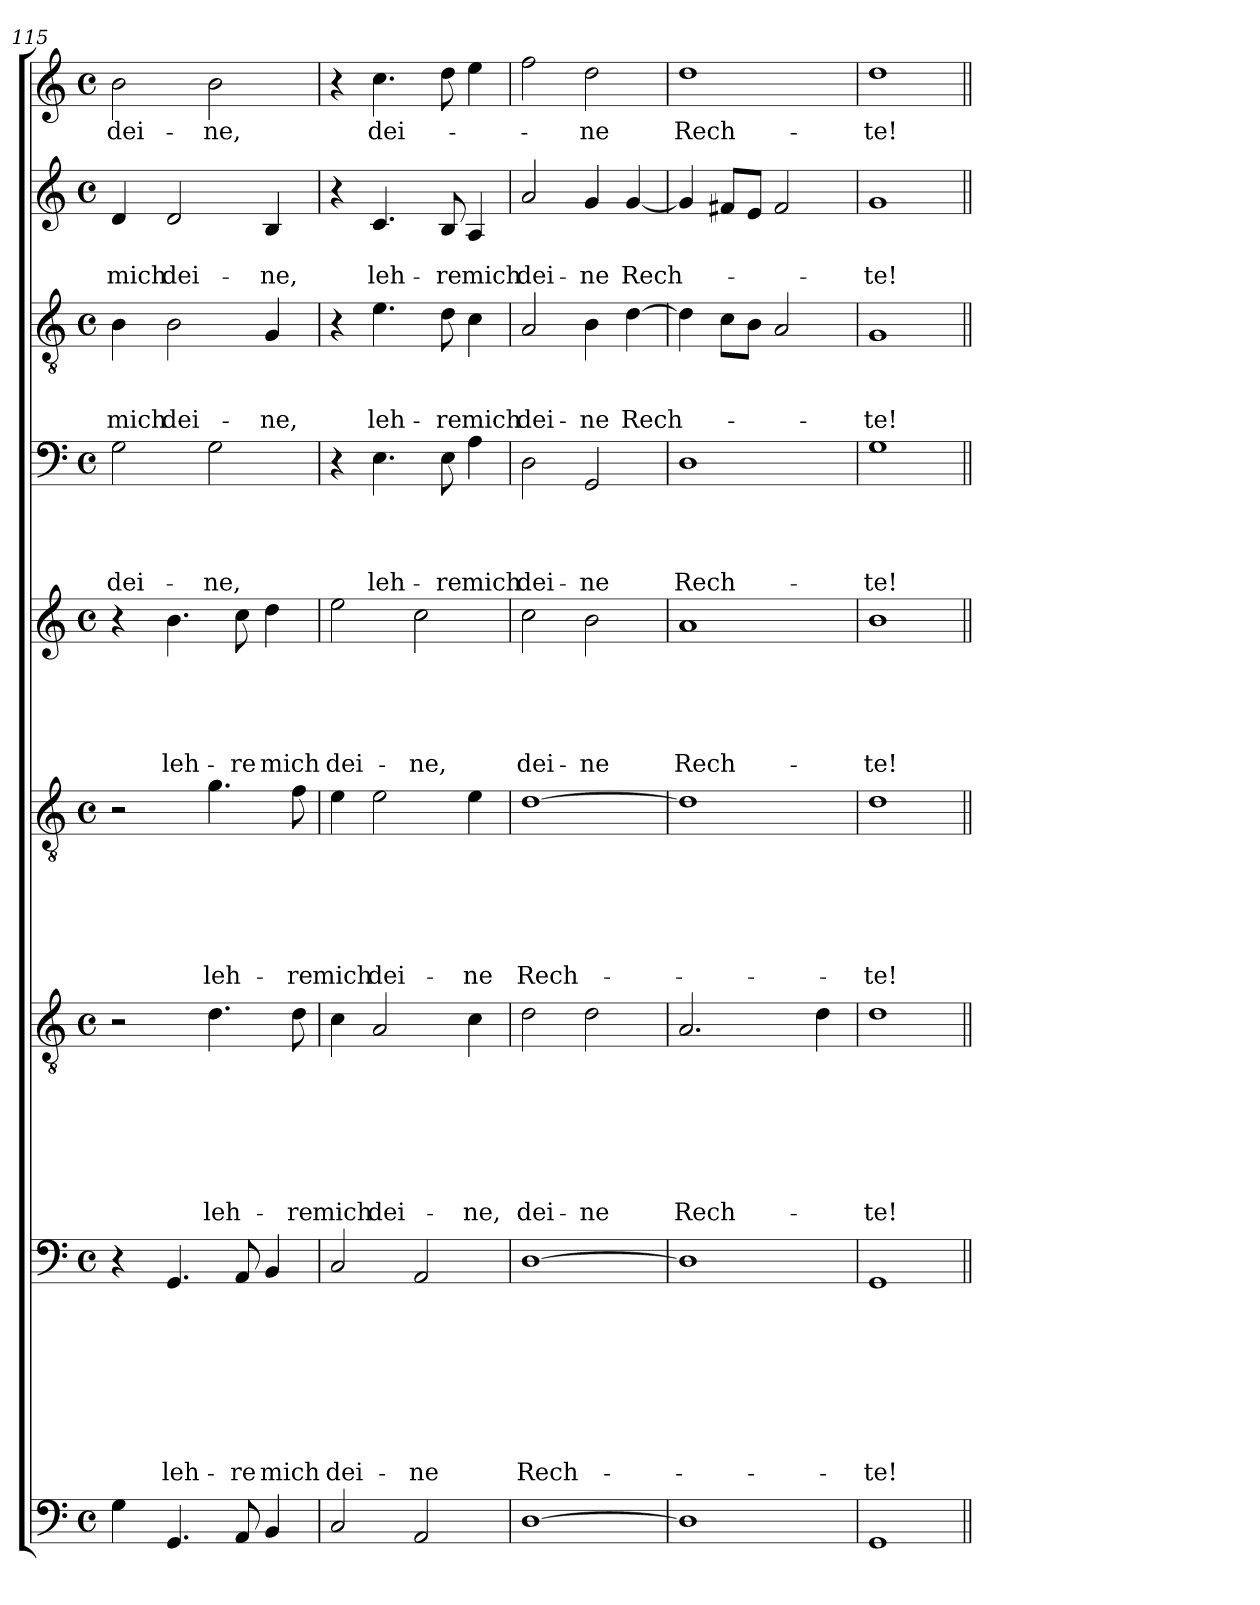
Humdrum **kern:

**kern	**kern	**text	**text	**text	**text	**text	**text	**text	**text	**kern	**text	**text	**text	**text	**text	**text	**text	**kern	**text	**text	**text	**text	**text	**text	**kern	**text	**text	**text	**text	**text	**kern	**text	**text	**text	**text	**kern	**text	**text	**text	**kern	**text	**text	**kern	**text
*part9	*part8	*part8	*part8	*part8	*part8	*part8	*part8	*part8	*part8	*part7	*part7	*part7	*part7	*part7	*part7	*part7	*part7	*part6	*part6	*part6	*part6	*part6	*part6	*part6	*part5	*part5	*part5	*part5	*part5	*part5	*part4	*part4	*part4	*part4	*part4	*part3	*part3	*part3	*part3	*part2	*part2	*part2	*part1	*part1
*staff9	*staff8	*staff8	*staff8	*staff8	*staff8	*staff8	*staff8	*staff8	*staff8	*staff7	*staff7	*staff7	*staff7	*staff7	*staff7	*staff7	*staff7	*staff6	*staff6	*staff6	*staff6	*staff6	*staff6	*staff6	*staff5	*staff5	*staff5	*staff5	*staff5	*staff5	*staff4	*staff4	*staff4	*staff4	*staff4	*staff3	*staff3	*staff3	*staff3	*staff2	*staff2	*staff2	*staff1	*staff1
*clefF4	*clefF4	*	*	*	*	*	*	*	*	*clefGv2	*	*	*	*	*	*	*	*clefGv2	*	*	*	*	*	*	*clefG2	*	*	*	*	*	*clefF4	*	*	*	*	*clefGv2	*	*	*	*clefG2	*	*	*clefG2	*
*k[]	*k[]	*	*	*	*	*	*	*	*	*k[]	*	*	*	*	*	*	*	*k[]	*	*	*	*	*	*	*k[]	*	*	*	*	*	*k[]	*	*	*	*	*k[]	*	*	*	*k[]	*	*	*k[]	*
*C:	*C:	*	*	*	*	*	*	*	*	*C:	*	*	*	*	*	*	*	*C:	*	*	*	*	*	*	*C:	*	*	*	*	*	*C:	*	*	*	*	*C:	*	*	*	*C:	*	*	*C:	*
*M4/4	*M4/4	*	*	*	*	*	*	*	*	*M4/4	*	*	*	*	*	*	*	*M4/4	*	*	*	*	*	*	*M4/4	*	*	*	*	*	*M4/4	*	*	*	*	*M4/4	*	*	*	*M4/4	*	*	*M4/4	*
*met(c)	*met(c)	*	*	*	*	*	*	*	*	*met(c)	*	*	*	*	*	*	*	*met(c)	*	*	*	*	*	*	*met(c)	*	*	*	*	*	*met(c)	*	*	*	*	*met(c)	*	*	*	*met(c)	*	*	*met(c)	*
=115	=115	=115	=115	=115	=115	=115	=115	=115	=115	=115	=115	=115	=115	=115	=115	=115	=115	=115	=115	=115	=115	=115	=115	=115	=115	=115	=115	=115	=115	=115	=115	=115	=115	=115	=115	=115	=115	=115	=115	=115	=115	=115	=115	=115
!	!	!	!	!	!	!	!	!	!	!	!	!	!	!	!	!	!	!	!	!	!	!	!	!	!	!	!	!	!	!	!	!	!	!	!LO:LY:b	!	!	!	!LO:LY:b	!	!	!LO:LY:b	!	!LO:LY:b
4G\	4r	.	.	.	.	.	.	.	.	2r	.	.	.	.	.	.	.	2r	.	.	.	.	.	.	4r	.	.	.	.	.	2G\	.	.	.	dei-	4B\	.	.	mich	4d/	.	mich	2b\	dei-
!	!	!	!	!	!	!	!	!	!LO:LY:b	!	!	!	!	!	!	!	!	!	!	!	!	!	!	!	!	!	!	!	!	!LO:LY:b	!	!	!	!	!	!	!	!	!LO:LY:b	!	!	!LO:LY:b	!	!
4.GG/	4.GG/	.	.	.	.	.	.	.	leh-	.	.	.	.	.	.	.	.	.	.	.	.	.	.	.	4.b\	.	.	.	.	leh-	.	.	.	.	.	2B\	.	.	dei-	2d/	.	dei-	.	.
!	!	!	!	!	!	!	!	!	!	!	!	!	!	!	!	!	!LO:LY:b	!	!	!	!	!	!	!LO:LY:b	!	!	!	!	!	!	!	!	!	!	!LO:LY:b	!	!	!	!	!	!	!	!	!LO:LY:b
.	.	.	.	.	.	.	.	.	.	4.d\	.	.	.	.	.	.	leh-	4.g\	.	.	.	.	.	leh-	.	.	.	.	.	.	2G\	.	.	.	-ne,	.	.	.	.	.	.	.	2b\	-ne,
!	!	!	!	!	!	!	!	!	!LO:LY:b	!	!	!	!	!	!	!	!	!	!	!	!	!	!	!	!	!	!	!	!	!LO:LY:b	!	!	!	!	!	!	!	!	!	!	!	!	!	!
8AA/	8AA/	.	.	.	.	.	.	.	-re	.	.	.	.	.	.	.	.	.	.	.	.	.	.	.	8cc\	.	.	.	.	-re	.	.	.	.	.	.	.	.	.	.	.	.	.	.
!	!	!	!	!	!	!	!	!	!LO:LY:b	!	!	!	!	!	!	!	!	!	!	!	!	!	!	!	!	!	!	!	!	!LO:LY:b	!	!	!	!	!	!	!	!	!LO:LY:b	!	!	!LO:LY:b	!	!
4BB/	4BB/	.	.	.	.	.	.	.	mich	.	.	.	.	.	.	.	.	.	.	.	.	.	.	.	4dd\	.	.	.	.	mich	.	.	.	.	.	4G/	.	.	-ne,	4B/	.	-ne,	.	.
!	!	!	!	!	!	!	!	!	!	!	!	!	!	!	!	!	!LO:LY:b	!	!	!	!	!	!	!LO:LY:b	!	!	!	!	!	!	!	!	!	!	!	!	!	!	!	!	!	!	!	!
.	.	.	.	.	.	.	.	.	.	8d\	.	.	.	.	.	.	-re	8f\	.	.	.	.	.	-re	.	.	.	.	.	.	.	.	.	.	.	.	.	.	.	.	.	.	.	.
=116	=116	=116	=116	=116	=116	=116	=116	=116	=116	=116	=116	=116	=116	=116	=116	=116	=116	=116	=116	=116	=116	=116	=116	=116	=116	=116	=116	=116	=116	=116	=116	=116	=116	=116	=116	=116	=116	=116	=116	=116	=116	=116	=116	=116
!	!	!	!	!	!	!	!	!	!LO:LY:b	!	!	!	!	!	!	!	!LO:LY:b	!	!	!	!	!	!	!LO:LY:b	!	!	!	!	!	!LO:LY:b	!	!	!	!	!	!	!	!	!	!	!	!	!	!
2C/	2C/	.	.	.	.	.	.	.	dei-	4c\	.	.	.	.	.	.	mich	4e\	.	.	.	.	.	mich	2ee\	.	.	.	.	dei-	4r	.	.	.	.	4r	.	.	.	4r	.	.	4r	.
!	!	!	!	!	!	!	!	!	!	!	!	!	!	!	!	!	!LO:LY:b	!	!	!	!	!	!	!LO:LY:b	!	!	!	!	!	!	!	!	!	!	!LO:LY:b	!	!	!	!LO:LY:b	!	!	!LO:LY:b	!	!LO:LY:b
.	.	.	.	.	.	.	.	.	.	2A/	.	.	.	.	.	.	dei-	2e\	.	.	.	.	.	dei-	.	.	.	.	.	.	4.E\	.	.	.	leh-	4.e\	.	.	leh-	4.c/	.	leh-	4.cc\	dei-
!	!	!	!	!	!	!	!	!	!LO:LY:b	!	!	!	!	!	!	!	!	!	!	!	!	!	!	!	!	!	!	!	!	!LO:LY:b	!	!	!	!	!	!	!	!	!	!	!	!	!	!
2AA/	2AA/	.	.	.	.	.	.	.	-ne	.	.	.	.	.	.	.	.	.	.	.	.	.	.	.	2cc\	.	.	.	.	-ne,	.	.	.	.	.	.	.	.	.	.	.	.	.	.
!	!	!	!	!	!	!	!	!	!	!	!	!	!	!	!	!	!	!	!	!	!	!	!	!	!	!	!	!	!	!	!	!	!	!	!LO:LY:b	!	!	!	!LO:LY:b	!	!	!LO:LY:b	!	!
.	.	.	.	.	.	.	.	.	.	.	.	.	.	.	.	.	.	.	.	.	.	.	.	.	.	.	.	.	.	.	8E\	.	.	.	-re	8d\	.	.	-re	8B/	.	-re	8dd\	.
!	!	!	!	!	!	!	!	!	!	!	!	!	!	!	!	!	!LO:LY:b	!	!	!	!	!	!	!LO:LY:b	!	!	!	!	!	!	!	!	!	!	!LO:LY:b	!	!	!	!LO:LY:b	!	!	!LO:LY:b	!	!
.	.	.	.	.	.	.	.	.	.	4c\	.	.	.	.	.	.	-ne,	4e\	.	.	.	.	.	-ne	.	.	.	.	.	.	4A\	.	.	.	mich	4c\	.	.	mich	4A/	.	mich	4ee\	.
=117	=117	=117	=117	=117	=117	=117	=117	=117	=117	=117	=117	=117	=117	=117	=117	=117	=117	=117	=117	=117	=117	=117	=117	=117	=117	=117	=117	=117	=117	=117	=117	=117	=117	=117	=117	=117	=117	=117	=117	=117	=117	=117	=117	=117
!	!	!	!	!	!	!	!	!	!LO:LY:b	!	!	!	!	!	!	!	!LO:LY:b	!	!	!	!	!	!	!LO:LY:b	!	!	!	!	!	!LO:LY:b	!	!	!	!	!LO:LY:b	!	!	!	!LO:LY:b	!	!	!LO:LY:b	!	!
[1D	[1D	.	.	.	.	.	.	.	Rech-	2d\	.	.	.	.	.	.	dei-	[1d	.	.	.	.	.	Rech-	2cc\	.	.	.	.	dei-	2D\	.	.	.	dei-	2A/	.	.	dei-	2a/	.	dei-	2ff\	.
!	!	!	!	!	!	!	!	!	!	!	!	!	!	!	!	!	!LO:LY:b	!	!	!	!	!	!	!	!	!	!	!	!	!LO:LY:b	!	!	!	!	!LO:LY:b	!	!	!	!LO:LY:b	!	!	!LO:LY:b	!	!LO:LY:b
.	.	.	.	.	.	.	.	.	.	2d\	.	.	.	.	.	.	-ne	.	.	.	.	.	.	.	2b\	.	.	.	.	-ne	2GG/	.	.	.	-ne	4B\	.	.	-ne	4g/	.	-ne	2dd\	-ne
!	!	!	!	!	!	!	!	!	!	!	!	!	!	!	!	!	!	!	!	!	!	!	!	!	!	!	!	!	!	!	!	!	!	!	!	!	!	!	!LO:LY:b	!	!	!LO:LY:b	!	!
.	.	.	.	.	.	.	.	.	.	.	.	.	.	.	.	.	.	.	.	.	.	.	.	.	.	.	.	.	.	.	.	.	.	.	.	[4d\	.	.	Rech-	[4g/	.	Rech-	.	.
=118	=118	=118	=118	=118	=118	=118	=118	=118	=118	=118	=118	=118	=118	=118	=118	=118	=118	=118	=118	=118	=118	=118	=118	=118	=118	=118	=118	=118	=118	=118	=118	=118	=118	=118	=118	=118	=118	=118	=118	=118	=118	=118	=118	=118
!	!	!	!	!	!	!	!	!	!	!	!	!	!	!	!	!	!LO:LY:b	!	!	!	!	!	!	!	!	!	!	!	!	!LO:LY:b	!	!	!	!	!LO:LY:b	!	!	!	!	!	!	!	!	!LO:LY:b
1D]	1D]	.	.	.	.	.	.	.	.	2.A/	.	.	.	.	.	.	Rech-	1d]	.	.	.	.	.	.	1a	.	.	.	.	Rech-	1D	.	.	.	Rech-	4d\]	.	.	.	4g/]	.	.	1dd	Rech-
.	.	.	.	.	.	.	.	.	.	.	.	.	.	.	.	.	.	.	.	.	.	.	.	.	.	.	.	.	.	.	.	.	.	.	.	8c\L	.	.	.	8f#X/L	.	.	.	.
.	.	.	.	.	.	.	.	.	.	.	.	.	.	.	.	.	.	.	.	.	.	.	.	.	.	.	.	.	.	.	.	.	.	.	.	8B\J	.	.	.	8e/J	.	.	.	.
.	.	.	.	.	.	.	.	.	.	.	.	.	.	.	.	.	.	.	.	.	.	.	.	.	.	.	.	.	.	.	.	.	.	.	.	2A/	.	.	.	2f#/	.	.	.	.
.	.	.	.	.	.	.	.	.	.	4d\	.	.	.	.	.	.	.	.	.	.	.	.	.	.	.	.	.	.	.	.	.	.	.	.	.	.	.	.	.	.	.	.	.	.
=119	=119	=119	=119	=119	=119	=119	=119	=119	=119	=119	=119	=119	=119	=119	=119	=119	=119	=119	=119	=119	=119	=119	=119	=119	=119	=119	=119	=119	=119	=119	=119	=119	=119	=119	=119	=119	=119	=119	=119	=119	=119	=119	=119	=119
!	!	!	!	!	!	!	!	!	!LO:LY:b	!	!	!	!	!	!	!	!LO:LY:b	!	!	!	!	!	!	!LO:LY:b	!	!	!	!	!	!LO:LY:b	!	!	!	!	!LO:LY:b	!	!	!	!LO:LY:b	!	!	!LO:LY:b	!	!LO:LY:b
1GG	1GG	.	.	.	.	.	.	.	-te!	1d	.	.	.	.	.	.	-te!	1d	.	.	.	.	.	-te!	1b	.	.	.	.	-te!	1G	.	.	.	-te!	1G	.	.	-te!	1g	.	-te!	1dd	-te!
=||	=||	=||	=||	=||	=||	=||	=||	=||	=||	=||	=||	=||	=||	=||	=||	=||	=||	=||	=||	=||	=||	=||	=||	=||	=||	=||	=||	=||	=||	=||	=||	=||	=||	=||	=||	=||	=||	=||	=||	=||	=||	=||	=||	=||
*-	*-	*-	*-	*-	*-	*-	*-	*-	*-	*-	*-	*-	*-	*-	*-	*-	*-	*-	*-	*-	*-	*-	*-	*-	*-	*-	*-	*-	*-	*-	*-	*-	*-	*-	*-	*-	*-	*-	*-	*-	*-	*-	*-	*-
